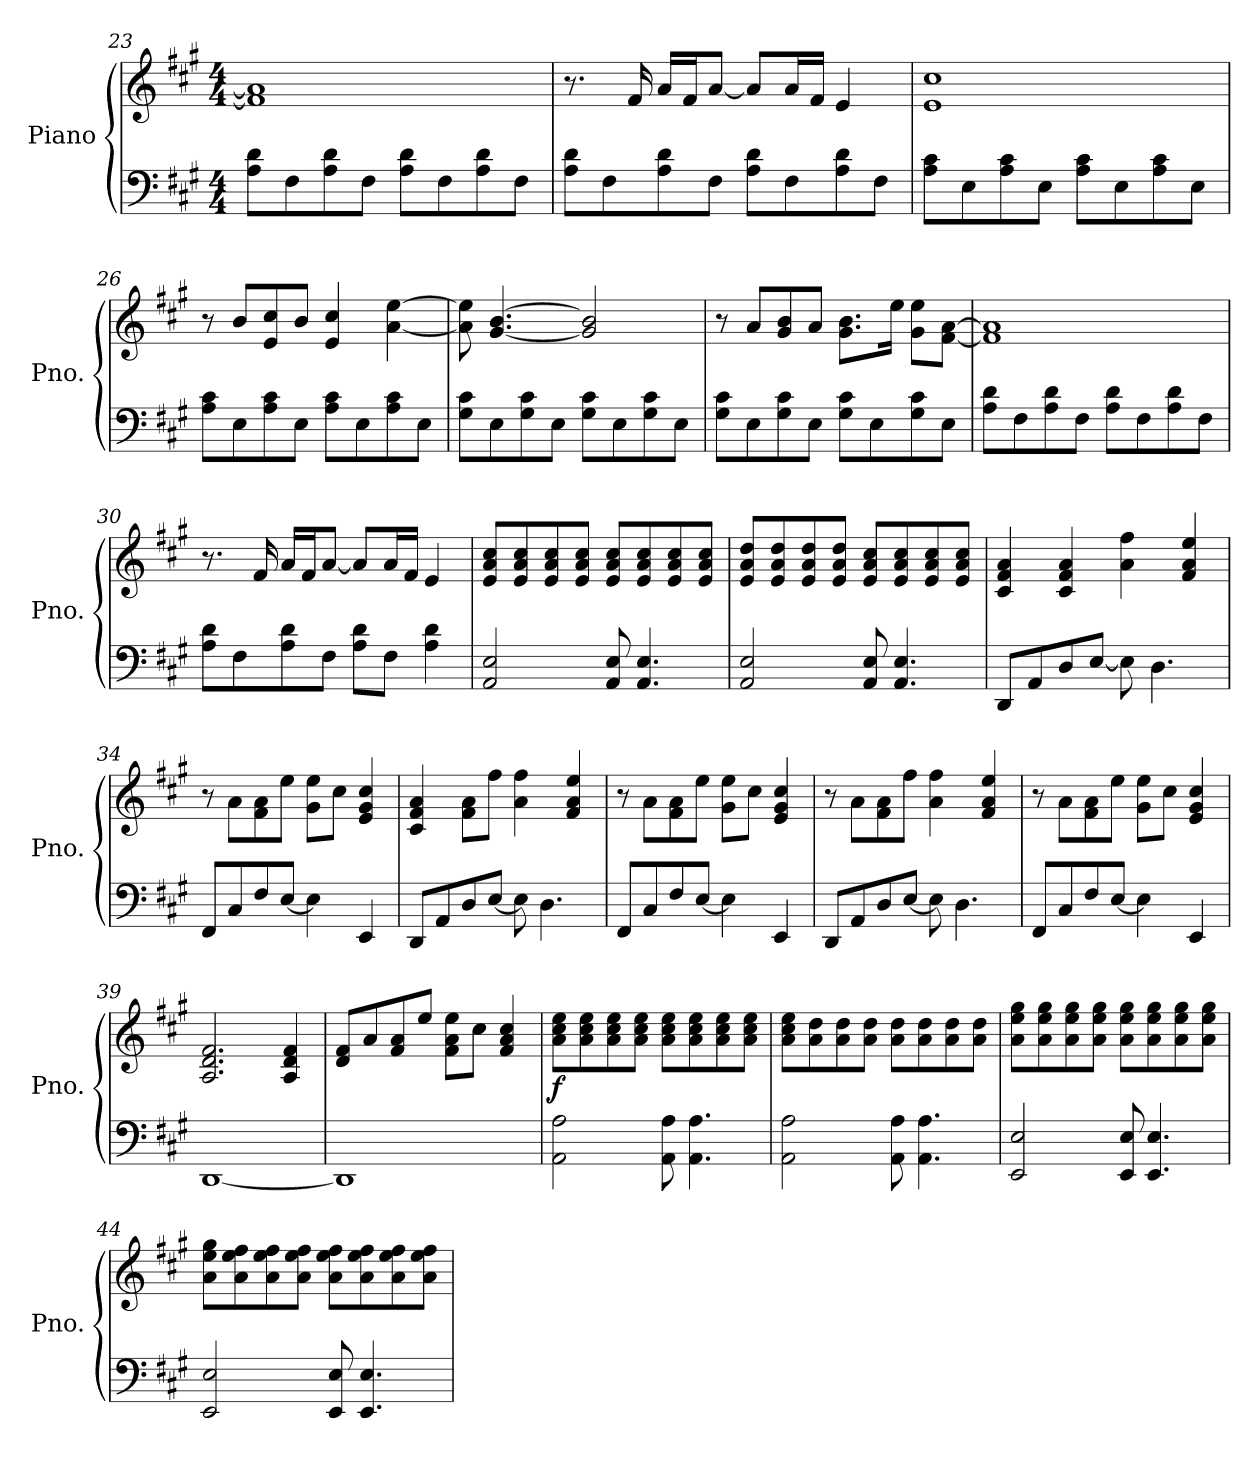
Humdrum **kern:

**kern	**kern	**dynam
*part1	*part1	*part1
*staff2	*staff1	*staff1/2
*I"Piano	*	*
*I'Pno.	*	*
*clefF4	*clefG2	*
*k[f#c#g#]	*k[f#c#g#]	*
*M4/4	*M4/4	*
=23	=23	=23
8A\ 8d\L	1f#] 1a]	.
8F#\	.	.
8A\ 8d\	.	.
8F#\J	.	.
8A\ 8d\L	.	.
8F#\	.	.
8A\ 8d\	.	.
8F#\J	.	.
=24	=24	=24
8A\ 8d\L	8.r	.
8F#\	.	.
.	16f#/	.
8A\ 8d\	16a/LL	.
.	16f#/J	.
8F#\J	[8a/J	.
8A\ 8d\L	8a/L]	.
8F#\	16a/L	.
.	16f#/JJ	.
8A\ 8d\	4e/	.
8F#\J	.	.
!!LO:PB:g=z
=25	=25	=25
8A\ 8c#\L	1e 1cc#	.
8E\	.	.
8A\ 8c#\	.	.
8E\J	.	.
8A\ 8c#\L	.	.
8E\	.	.
8A\ 8c#\	.	.
8E\J	.	.
=26	=26	=26
8A\ 8c#\L	8r	.
8E\	8b/L	.
8A\ 8c#\	8e/ 8cc#/	.
8E\J	8b/J	.
8A\ 8c#\L	4e/ 4cc#/	.
8E\	.	.
8A\ 8c#\	[4a\ [4ee\	.
8E\J	.	.
=27	=27	=27
8G#\ 8c#\L	8a\] 8ee\]	.
8E\	[4.g#/ [4.b/	.
8G#\ 8c#\	.	.
8E\J	.	.
8G#\ 8c#\L	2g#/] 2b/]	.
8E\	.	.
8G#\ 8c#\	.	.
8E\J	.	.
=28	=28	=28
8G#\ 8c#\L	8r	.
8E\	8a/L	.
8G#\ 8c#\	8g#/ 8b/	.
8E\J	8a/J	.
8G#\ 8c#\L	8.g#\ 8.b\L	.
8E\	.	.
.	16ee\Jk	.
8G#\ 8c#\	8g#\ 8ee\L	.
8E\J	[8f#\ [8a\J	.
=29	=29	=29
8A\ 8d\L	1f#] 1a]	.
8F#\	.	.
8A\ 8d\	.	.
8F#\J	.	.
8A\ 8d\L	.	.
8F#\	.	.
8A\ 8d\	.	.
8F#\J	.	.
!!LO:LB:g=z
=30	=30	=30
8A\ 8d\L	8.r	.
8F#\	.	.
.	16f#/	.
8A\ 8d\	16a/LL	.
.	16f#/J	.
8F#\J	[8a/J	.
8A\ 8d\L	8a/L]	.
8F#\J	16a/L	.
.	16f#/JJ	.
4A\ 4d\	4e/	.
=31	=31	=31
2AA/ 2E/	8e/ 8a/ 8cc#/L	.
.	8e/ 8a/ 8cc#/	.
.	8e/ 8a/ 8cc#/	.
.	8e/ 8a/ 8cc#/J	.
8AA/ 8E/	8e/ 8a/ 8cc#/L	.
4.AA/ 4.E/	8e/ 8a/ 8cc#/	.
.	8e/ 8a/ 8cc#/	.
.	8e/ 8a/ 8cc#/J	.
=32	=32	=32
2AA/ 2E/	8e/ 8a/ 8dd/L	.
.	8e/ 8a/ 8dd/	.
.	8e/ 8a/ 8dd/	.
.	8e/ 8a/ 8dd/J	.
8AA/ 8E/	8e/ 8a/ 8cc#/L	.
4.AA/ 4.E/	8e/ 8a/ 8cc#/	.
.	8e/ 8a/ 8cc#/	.
.	8e/ 8a/ 8cc#/J	.
=33	=33	=33
8DD/L	4c#/ 4f#/ 4a/	.
8AA/	.	.
8D/	4c#/ 4f#/ 4a/	.
[8E/J	.	.
8E\]	4a\ 4ff#\	.
4.D\	.	.
.	4f#/ 4a/ 4ee/	.
=34	=34	=34
8FF#/L	8r	.
8C#/	8a\L	.
8F#/	8f#\ 8a\	.
[8E/J	8ee\J	.
4E\]	8g#\ 8ee\L	.
.	8cc#\J	.
4EE/	4e/ 4g#/ 4cc#/	.
!!LO:LB:g=z
=35	=35	=35
8DD/L	4c#/ 4f#/ 4a/	.
8AA/	.	.
8D/	8f#\ 8a\L	.
[8E/J	8ff#\J	.
8E\]	4a\ 4ff#\	.
4.D\	.	.
.	4f#/ 4a/ 4ee/	.
=36	=36	=36
8FF#/L	8r	.
8C#/	8a\L	.
8F#/	8f#\ 8a\	.
[8E/J	8ee\J	.
4E\]	8g#\ 8ee\L	.
.	8cc#\J	.
4EE/	4e/ 4g#/ 4cc#/	.
=37	=37	=37
8DD/L	8r	.
8AA/	8a\L	.
8D/	8f#\ 8a\	.
[8E/J	8ff#\J	.
8E\]	4a\ 4ff#\	.
4.D\	.	.
.	4f#/ 4a/ 4ee/	.
=38	=38	=38
8FF#/L	8r	.
8C#/	8a\L	.
8F#/	8f#\ 8a\	.
[8E/J	8ee\J	.
4E\]	8g#\ 8ee\L	.
.	8cc#\J	.
4EE/	4e/ 4g#/ 4cc#/	.
=39	=39	=39
[1DD	2.A/ 2.d/ 2.f#/	.
.	4A/ 4d/ 4f#/	.
=40	=40	=40
1DD]	8d/ 8f#/L	.
.	8a/	.
.	8f#/ 8a/	.
.	8ee/J	.
.	8f#\ 8a\ 8ee\L	.
.	8cc#\J	.
.	4f#/ 4a/ 4cc#/	.
!!LO:LB:g=z
=41	=41	=41
!	!	!LO:DY:b
2AA\ 2A\	8a\ 8cc#\ 8ee\L	f
.	8a\ 8cc#\ 8ee\	.
.	8a\ 8cc#\ 8ee\	.
.	8a\ 8cc#\ 8ee\J	.
8AA\ 8A\	8a\ 8cc#\ 8ee\L	.
4.AA\ 4.A\	8a\ 8cc#\ 8ee\	.
.	8a\ 8cc#\ 8ee\	.
.	8a\ 8cc#\ 8ee\J	.
=42	=42	=42
2AA\ 2A\	8a\ 8cc#\ 8ee\L	.
.	8a\ 8dd\	.
.	8a\ 8dd\	.
.	8a\ 8dd\J	.
8AA\ 8A\	8a\ 8dd\L	.
4.AA\ 4.A\	8a\ 8dd\	.
.	8a\ 8dd\	.
.	8a\ 8dd\J	.
=43	=43	=43
2EE/ 2E/	8a\ 8ee\ 8gg#\L	.
.	8a\ 8ee\ 8gg#\	.
.	8a\ 8ee\ 8gg#\	.
.	8a\ 8ee\ 8gg#\J	.
8EE/ 8E/	8a\ 8ee\ 8gg#\L	.
4.EE/ 4.E/	8a\ 8ee\ 8gg#\	.
.	8a\ 8ee\ 8gg#\	.
.	8a\ 8ee\ 8gg#\J	.
=44	=44	=44
2EE/ 2E/	8a\ 8ee\ 8gg#\L	.
.	8a\ 8ee\ 8ff#\	.
.	8a\ 8ee\ 8ff#\	.
.	8a\ 8ee\ 8ff#\J	.
8EE/ 8E/	8a\ 8ee\ 8ff#\L	.
4.EE/ 4.E/	8a\ 8ee\ 8ff#\	.
.	8a\ 8ee\ 8ff#\	.
.	8a\ 8ee\ 8ff#\J	.
=	=	=
*-	*-	*-
